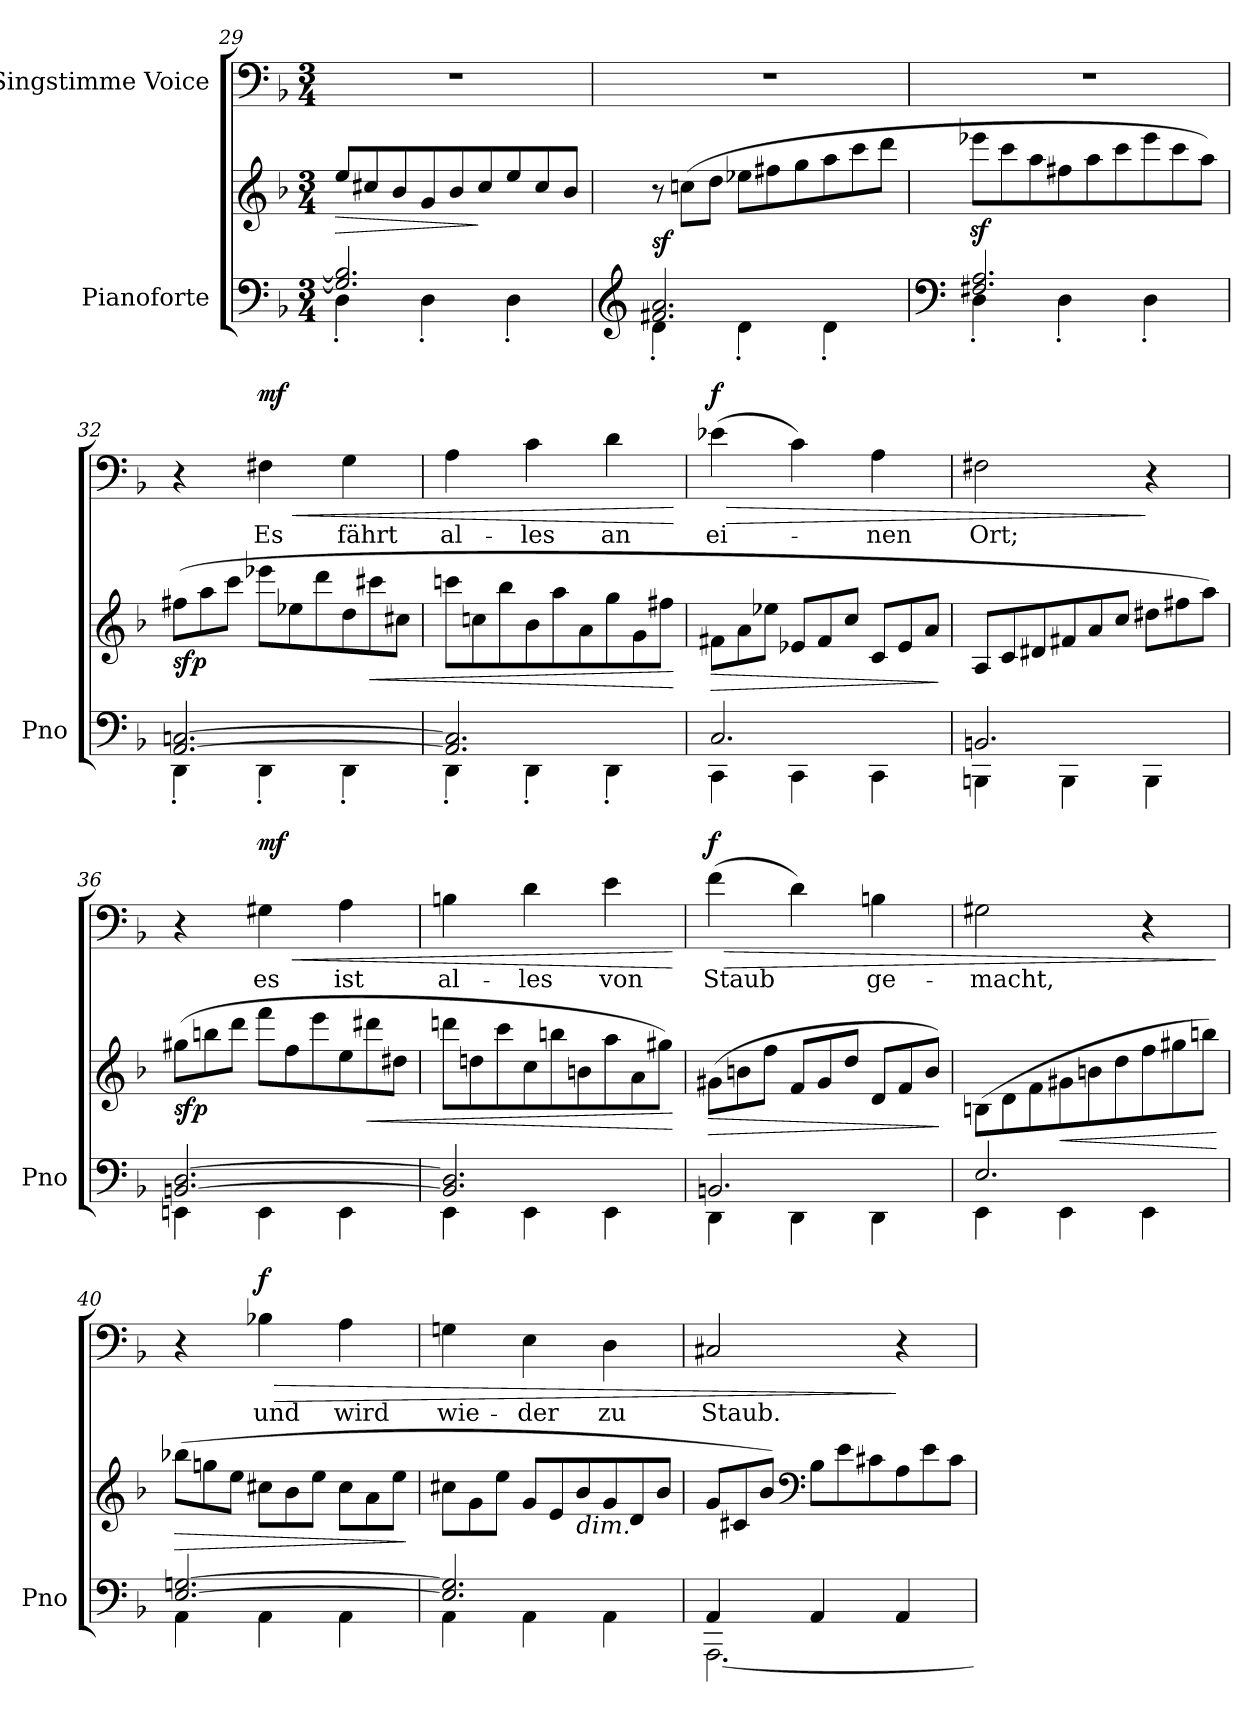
**kern	**kern	**dynam	**kern	**text	**dynam
*part2	*part2	*part2	*part1	*part1	*part1
*staff3	*staff2	*staff2/3	*staff1	*staff1	*staff1
*I"Pianoforte	*	*	*I"Singstimme Voice	*	*
*I'Pno	*	*	*	*	*
*clefF4	*clefG2	*	*clefF4	*	*
*k[b-]	*k[b-]	*	*k[b-]	*	*
*M3/4	*M3/4	*	*M3/4	*	*
=29	=29	=29	=29	=29	=29
*^	*	*	*	*	*
*	*	*Xtuplet	*	*	*	*
!	!	!	!LO:HP:b	!	!	!
2.G/] 2.B-/]	4D'\	12ee/L	>	2.r	.	.
.	.	12cc#X/	.	.	.	.
.	.	12b-/	.	.	.	.
.	4D'\	12g/	.	.	.	.
.	.	12b-/	.	.	.	.
.	.	12cc#/	]	.	.	.
.	4D'\	12ee/	.	.	.	.
.	.	12cc#/	.	.	.	.
.	.	12b-/J	.	.	.	.
=30	=30	=30	=30	=30	=30	=30
*clefG2	*	*	*	*	*	*
!	!	!	!LO:DY:b	!	!	!
2.f#X/ 2.a/	4d'\	12r	sf	2.r	.	.
.	.	(>12ccn\L	.	.	.	.
.	.	12dd\J	.	.	.	.
.	4d'\	12ee-X\L	.	.	.	.
.	.	12ff#X\	.	.	.	.
.	.	12gg\	.	.	.	.
.	4d'\	12aa\	.	.	.	.
.	.	12ccc\	.	.	.	.
.	.	12ddd\J	.	.	.	.
=31	=31	=31	=31	=31	=31	=31
*clefF4	*	*	*	*	*	*
2.F#X/ 2.A/	4D'\	12eee-Xz<\L	.	2.r	.	.
.	.	12ccc\	.	.	.	.
.	.	12aa\	.	.	.	.
.	4D'\	12ff#X\	.	.	.	.
.	.	12aa\	.	.	.	.
.	.	12ccc\	.	.	.	.
.	4D'\	12eee-\	.	.	.	.
.	.	12ccc\	.	.	.	.
.	.	12aa\J)	.	.	.	.
!!LO:PB:g=z
=32	=32	=32	=32	=32	=32	=32
!	!	!	!LO:DY:b	!	!	!
[2.AA/ [2.Cn/	4DD'\	(>12ff#X\L	sfp	4r	.	.
.	.	12aa\	.	.	.	.
.	.	12ccc\J	.	.	.	.
!	!	!	!	!	!LO:LY:b	!LO:HP:b
!	!	!	!	!	!	!LO:DY:n=1:a
.	4DD'\	12eee-X\L	.	4F#X\	Es	< mf
.	.	12ee-X\	.	.	.	.
.	.	12ddd\	.	.	.	.
!	!	!	!	!	!LO:LY:b	!
.	4DD'\	12dd\	.	4G\	fährt	.
!	!	!	!LO:HP:b	!	!	!
.	.	12ccc#X\	<	.	.	.
.	.	12cc#X\J	.	.	.	.
=33	=33	=33	=33	=33	=33	=33
!	!	!	!	!	!LO:LY:b	!
2.AA/] 2.C/]	4DD'\	12cccn\L	.	4A\	al-	.
.	.	12ccn\	.	.	.	.
.	.	12bb-\	.	.	.	.
!	!	!	!	!	!LO:LY:b	!
.	4DD'\	12b-\	.	4c\	-les	.
.	.	12aa\	.	.	.	.
.	.	12a\	.	.	.	.
!	!	!	!	!	!LO:LY:b	!
.	4DD'\	12gg\	.	4d\	an	.
.	.	12g\	.	.	.	.
.	.	12ff#X\J	.	.	.	.
*v	*v	*	*	*	*	*
.	.	[	.	.	[
=34	=34	=34	=34	=34	=34
*^	*	*	*	*	*
!	!	!	!LO:HP:b	!	!LO:LY:b	!LO:HP:b
!	!	!	!	!	!	!LO:DY:n=1:a
2.C/	4CC\	12f#X\L	>	(>4e-X\	ei-	> f
.	.	12a\	.	.	.	.
.	.	12ee-X\J	.	.	.	.
.	4CC\	12e-X/L	.	4c\)	.	.
.	.	12f#/	.	.	.	.
.	.	12cc/J	.	.	.	.
!	!	!	!	!	!LO:LY:b	!
.	4CC\	12c/L	.	4A\	-nen	.
.	.	12e-/	.	.	.	.
.	.	12a/J	.	.	.	.
*v	*v	*	*	*	*	*
.	.	]	.	.	.
=35	=35	=35	=35	=35	=35
*^	*	*	*	*	*
!	!	!	!	!	!LO:LY:b	!
2.BBn/	4BBBn\	12A/L	.	2F#X\	Ort;	.
.	.	12c/	.	.	.	.
.	.	12d#X/	.	.	.	.
.	4BBB\	12f#X/	.	.	.	.
.	.	12a/	.	.	.	.
.	.	12cc/J	.	.	.	.
.	4BBB\	12dd#X\L	.	4r	.	]
.	.	12ff#X\	.	.	.	.
.	.	12aa\J)	.	.	.	.
!!LO:LB:g=z
=36	=36	=36	=36	=36	=36	=36
!	!	!	!LO:DY:b	!	!	!
[2.BBn/ [2.D/	4EEn\	(>12gg#X\L	sfp	4r	.	.
.	.	12bbn\	.	.	.	.
.	.	12ddd\J	.	.	.	.
!	!	!	!	!	!LO:LY:b	!LO:HP:b
!	!	!	!	!	!	!LO:DY:n=1:a
.	4EE\	12fff\L	.	4G#X\	es	< mf
.	.	12ff\	.	.	.	.
.	.	12eee\	.	.	.	.
!	!	!	!	!	!LO:LY:b	!
.	4EE\	12ee\	.	4A\	ist	.
!	!	!	!LO:HP:b	!	!	!
.	.	12ddd#X\	<	.	.	.
.	.	12dd#X\J	.	.	.	.
=37	=37	=37	=37	=37	=37	=37
!	!	!	!	!	!LO:LY:b	!
2.BB/] 2.D/]	4EE\	12dddn\L	.	4Bn\	al-	.
.	.	12ddn\	.	.	.	.
.	.	12ccc\	.	.	.	.
!	!	!	!	!	!LO:LY:b	!
.	4EE\	12cc\	.	4d\	-les	.
.	.	12bbn\	.	.	.	.
.	.	12bn\	.	.	.	.
!	!	!	!	!	!LO:LY:b	!
.	4EE\	12aa\	.	4e\	von	.
.	.	12a\	.	.	.	.
.	.	12gg#X\J)	.	.	.	.
*v	*v	*	*	*	*	*
.	.	[	.	.	[
=38	=38	=38	=38	=38	=38
*^	*	*	*	*	*
!	!	!	!LO:HP:b	!	!LO:LY:b	!LO:HP:b
!	!	!	!	!	!	!LO:DY:n=1:a
2.BBn/	4DD\	(>12g#X\L	>	(>4f\	Staub	> f
.	.	12bn\	.	.	.	.
.	.	12ff\J	.	.	.	.
.	4DD\	12f/L	.	4d\)	.	.
.	.	12g#/	.	.	.	.
.	.	12dd/J	.	.	.	.
!	!	!	!	!	!LO:LY:b	!
.	4DD\	12d/L	.	4Bn\	ge-	.
.	.	12f/	.	.	.	.
.	.	12b/J)	.	.	.	.
*v	*v	*	*	*	*	*
.	.	]	.	.	.
=39	=39	=39	=39	=39	=39
*^	*	*	*	*	*
!	!	!	!	!	!LO:LY:b	!
2.E/	4EE\	(>12Bn\L	.	2G#X\	-macht,	.
.	.	12d\	.	.	.	.
.	.	12f\	.	.	.	.
!	!	!	!LO:HP:b	!	!	!
.	4EE\	12g#X\	<	.	.	.
.	.	12bn\	.	.	.	.
.	.	12dd\	.	.	.	.
.	4EE\	12ff\	.	4r	.	.
.	.	12gg#X\	.	.	.	.
.	.	12bbn\J)	.	.	.	.
*v	*v	*	*	*	*	*
.	.	[	.	.	]
!!LO:LB:g=z
=40	=40	=40	=40	=40	=40
*^	*	*	*	*	*
!	!	!	!LO:HP:b	!	!	!
[2.E/ [2.Gn/	4AA\	(>12bb-X\L	>	4r	.	.
.	.	12ggn\	.	.	.	.
.	.	12ee\J	.	.	.	.
!	!	!	!	!	!LO:LY:b	!LO:HP:b
!	!	!	!	!	!	!LO:DY:n=1:a
.	4AA\	12cc#X\L	.	4B-X\	und	> f
.	.	12b-\	.	.	.	.
.	.	12ee\J	.	.	.	.
!	!	!	!	!	!LO:LY:b	!
.	4AA\	12cc#\L	.	4A\	wird	.
.	.	12a\	.	.	.	.
.	.	12ee\J	.	.	.	.
*v	*v	*	*	*	*	*
.	.	]	.	.	.
=41	=41	=41	=41	=41	=41
*^	*	*	*	*	*
!	!	!	!	!	!LO:LY:b	!
2.E/] 2.G/]	4AA\	12cc#X\L	.	4Gn\	wie-	.
.	.	12g\	.	.	.	.
.	.	12ee\J	.	.	.	.
!	!	!	!	!	!LO:LY:b	!
.	4AA\	12g/L	.	4E\	-der	.
.	.	12e/	.	.	.	.
!	!	!LO:TX:b:i:t=dim.	!	!	!	!
.	.	12b-/	.	.	.	.
!	!	!	!	!	!LO:LY:b	!
.	4AA\	12g/	.	4D\	zu	.
.	.	12d/	.	.	.	.
.	.	12b-/J	.	.	.	.
=42	=42	=42	=42	=42	=42	=42
!	!	!	!	!	!LO:LY:b	!
4AA/	[2.AAA\	12g/L	.	2C#X/	Staub.	.
.	.	12c#X/	.	.	.	.
.	.	12b-/J)	.	.	.	.
*	*	*clefF4	*	*	*	*
4AA/	.	12B-\L	.	.	.	.
.	.	12e\	.	.	.	.
.	.	12c#X\	.	.	.	.
4AA/	.	12A\	.	4r	.	]
.	.	12e\	.	.	.	.
.	.	12c#\J	.	.	.	.
*v	*v	*	*	*	*	*
=	=	=	=	=	=
*-	*-	*-	*-	*-	*-
